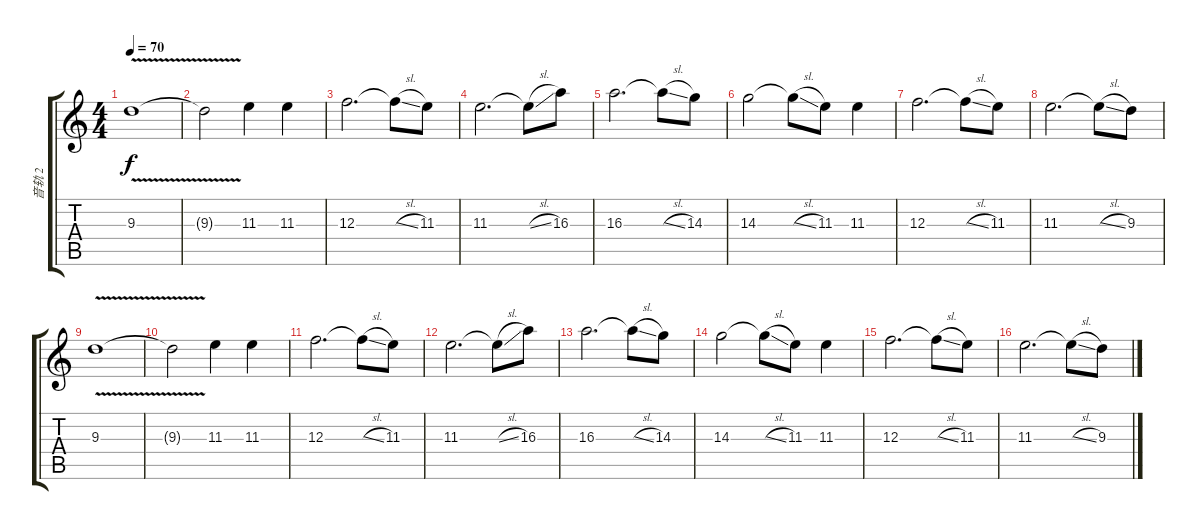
\track ("音轨 2" "音轨 2") {instrument distortionguitar}
\staff {score tabs}
\tuning (D4 A3 F3 C3 G2 D2) {hide}
\ts (4 4)
\tempo 70
\clef g2
\ks c
9.3{v}.1{dy f} |
9.3{t}.2 11.3.4 11.3.4 |
12.3.2{d} 12.3{sl t}.8 11.3.8 |
11.3.2{d} 11.3{sl t}.8 16.3.8 |
16.3.2{d} 16.3{sl t}.8 14.3.8 |
14.3.2 14.3{sl t}.8 11.3.8 11.3.4 |
12.3.2{d} 12.3{sl t}.8 11.3.8 |
11.3.2{d} 11.3{sl t}.8 9.3.8 |
9.3{v}.1 |
9.3{t}.2 11.3.4 11.3.4 |
12.3.2{d} 12.3{sl t}.8 11.3.8 |
11.3.2{d} 11.3{sl t}.8 16.3.8 |
16.3.2{d} 16.3{sl t}.8 14.3.8 |
14.3.2 14.3{sl t}.8 11.3.8 11.3.4 |
12.3.2{d} 12.3{sl t}.8 11.3.8 |
11.3.2{d} 11.3{sl t}.8 9.3.8
